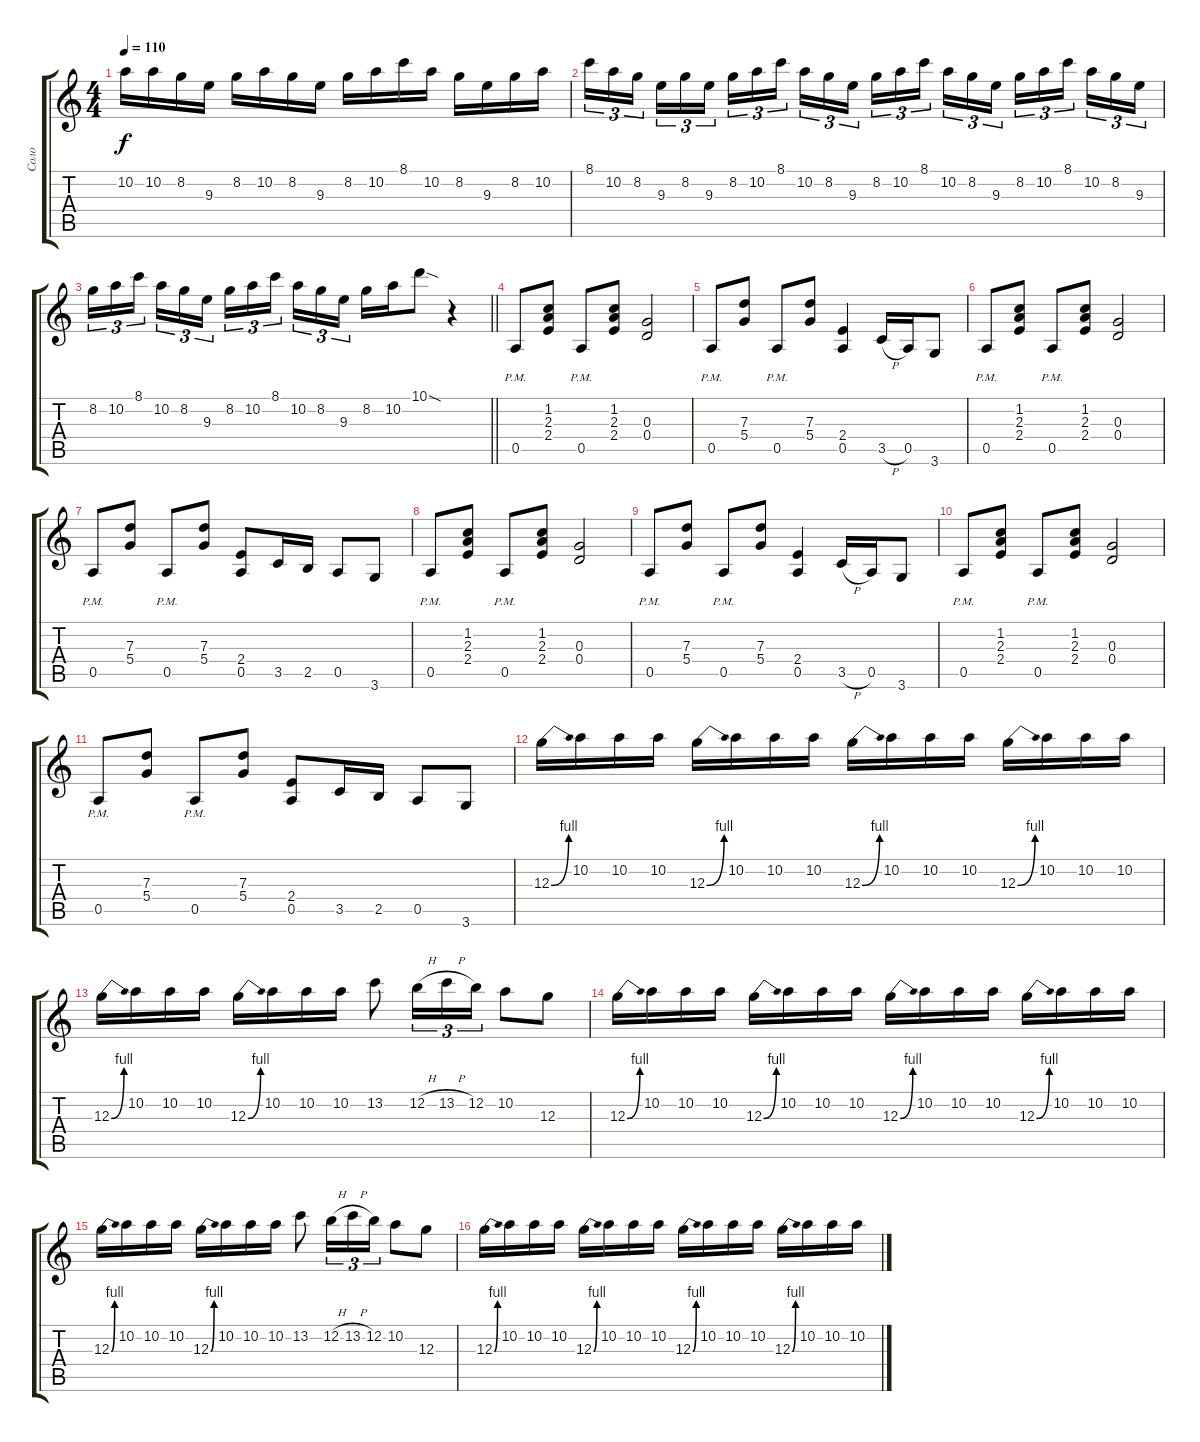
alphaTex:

\track ("Соло" "Соло") {instrument distortionguitar}
\staff {score tabs}
\tuning (E4 B3 G3 D3 A2 E2) {hide}
\ts (4 4)
\tempo 110
\clef g2
\ks c
10.2.16{dy f} 10.2.16 8.2.16 9.3.16 8.2.16 10.2.16 8.2.16 9.3.16 8.2.16 10.2.16 8.1.16 10.2.16 8.2.16 9.3.16 8.2.16 10.2.16 |
8.1.16{tu (3 2)} 10.2.16{tu (3 2)} 8.2.16{tu (3 2) beam splitsecondary} 9.3.16{tu (3 2)} 8.2.16{tu (3 2)} 9.3.16{tu (3 2)} 8.2.16{tu (3 2)} 10.2.16{tu (3 2)} 8.1.16{tu (3 2) beam splitsecondary} 10.2.16{tu (3 2)} 8.2.16{tu (3 2)} 9.3.16{tu (3 2)} 8.2.16{tu (3 2)} 10.2.16{tu (3 2)} 8.1.16{tu (3 2) beam splitsecondary} 10.2.16{tu (3 2)} 8.2.16{tu (3 2)} 9.3.16{tu (3 2)} 8.2.16{tu (3 2)} 10.2.16{tu (3 2)} 8.1.16{tu (3 2) beam splitsecondary} 10.2.16{tu (3 2)} 8.2.16{tu (3 2)} 9.3.16{tu (3 2)} |
\barLineRight lightlight
8.2.16{tu (3 2)} 10.2.16{tu (3 2)} 8.1.16{tu (3 2) beam splitsecondary} 10.2.16{tu (3 2)} 8.2.16{tu (3 2)} 9.3.16{tu (3 2)} 8.2.16{tu (3 2)} 10.2.16{tu (3 2)} 8.1.16{tu (3 2) beam splitsecondary} 10.2.16{tu (3 2)} 8.2.16{tu (3 2)} 9.3.16{tu (3 2)} 8.2.16 10.2.16 10.1{sod}.8 r.4 |
0.5{pm}.8 (1.2 2.3 2.4).8 0.5{pm}.8 (1.2 2.3 2.4).8 (0.3 0.4).2 |
0.5{pm}.8 (7.3 5.4).8 0.5{pm}.8 (7.3 5.4).8 (2.4 0.5).4 3.5{h}.16 0.5.16 3.6.8 |
0.5{pm}.8 (1.2 2.3 2.4).8 0.5{pm}.8 (1.2 2.3 2.4).8 (0.3 0.4).2 |
0.5{pm}.8 (7.3 5.4).8 0.5{pm}.8 (7.3 5.4).8 (2.4 0.5).8 3.5.16 2.5.16 0.5.8 3.6.8 |
0.5{pm}.8 (1.2 2.3 2.4).8 0.5{pm}.8 (1.2 2.3 2.4).8 (0.3 0.4).2 |
0.5{pm}.8 (7.3 5.4).8 0.5{pm}.8 (7.3 5.4).8 (2.4 0.5).4 3.5{h}.16 0.5.16 3.6.8 |
0.5{pm}.8 (1.2 2.3 2.4).8 0.5{pm}.8 (1.2 2.3 2.4).8 (0.3 0.4).2 |
0.5{pm}.8 (7.3 5.4).8 0.5{pm}.8 (7.3 5.4).8 (2.4 0.5).8 3.5.16 2.5.16 0.5.8 3.6.8 |
12.3{be (bend 0 0 60 4)}.16{volume 7 instrument distortionguitar} 10.2.16 10.2.16 10.2.16 12.3{be (bend 0 0 60 4)}.16 10.2.16 10.2.16 10.2.16 12.3{be (bend 0 0 60 4)}.16 10.2.16 10.2.16 10.2.16 12.3{be (bend 0 0 60 4)}.16 10.2.16 10.2.16 10.2.16 |
12.3{be (bend 0 0 60 4)}.16 10.2.16 10.2.16 10.2.16 12.3{be (bend 0 0 60 4)}.16 10.2.16 10.2.16 10.2.16 13.2.8 12.2{h}.16{tu (3 2)} 13.2{h}.16{tu (3 2)} 12.2.16{tu (3 2)} 10.2.8 12.3.8 |
12.3{be (bend 0 0 60 4)}.16 10.2.16 10.2.16 10.2.16 12.3{be (bend 0 0 60 4)}.16 10.2.16 10.2.16 10.2.16 12.3{be (bend 0 0 60 4)}.16 10.2.16 10.2.16 10.2.16 12.3{be (bend 0 0 60 4)}.16 10.2.16 10.2.16 10.2.16 |
12.3{be (bend 0 0 60 4)}.16 10.2.16 10.2.16 10.2.16 12.3{be (bend 0 0 60 4)}.16 10.2.16 10.2.16 10.2.16 13.2.8 12.2{h}.16{tu (3 2)} 13.2{h}.16{tu (3 2)} 12.2.16{tu (3 2)} 10.2.8 12.3.8 |
12.3{be (bend 0 0 60 4)}.16 10.2.16 10.2.16 10.2.16 12.3{be (bend 0 0 60 4)}.16 10.2.16 10.2.16 10.2.16 12.3{be (bend 0 0 60 4)}.16 10.2.16 10.2.16 10.2.16 12.3{be (bend 0 0 60 4)}.16 10.2.16 10.2.16 10.2.16
